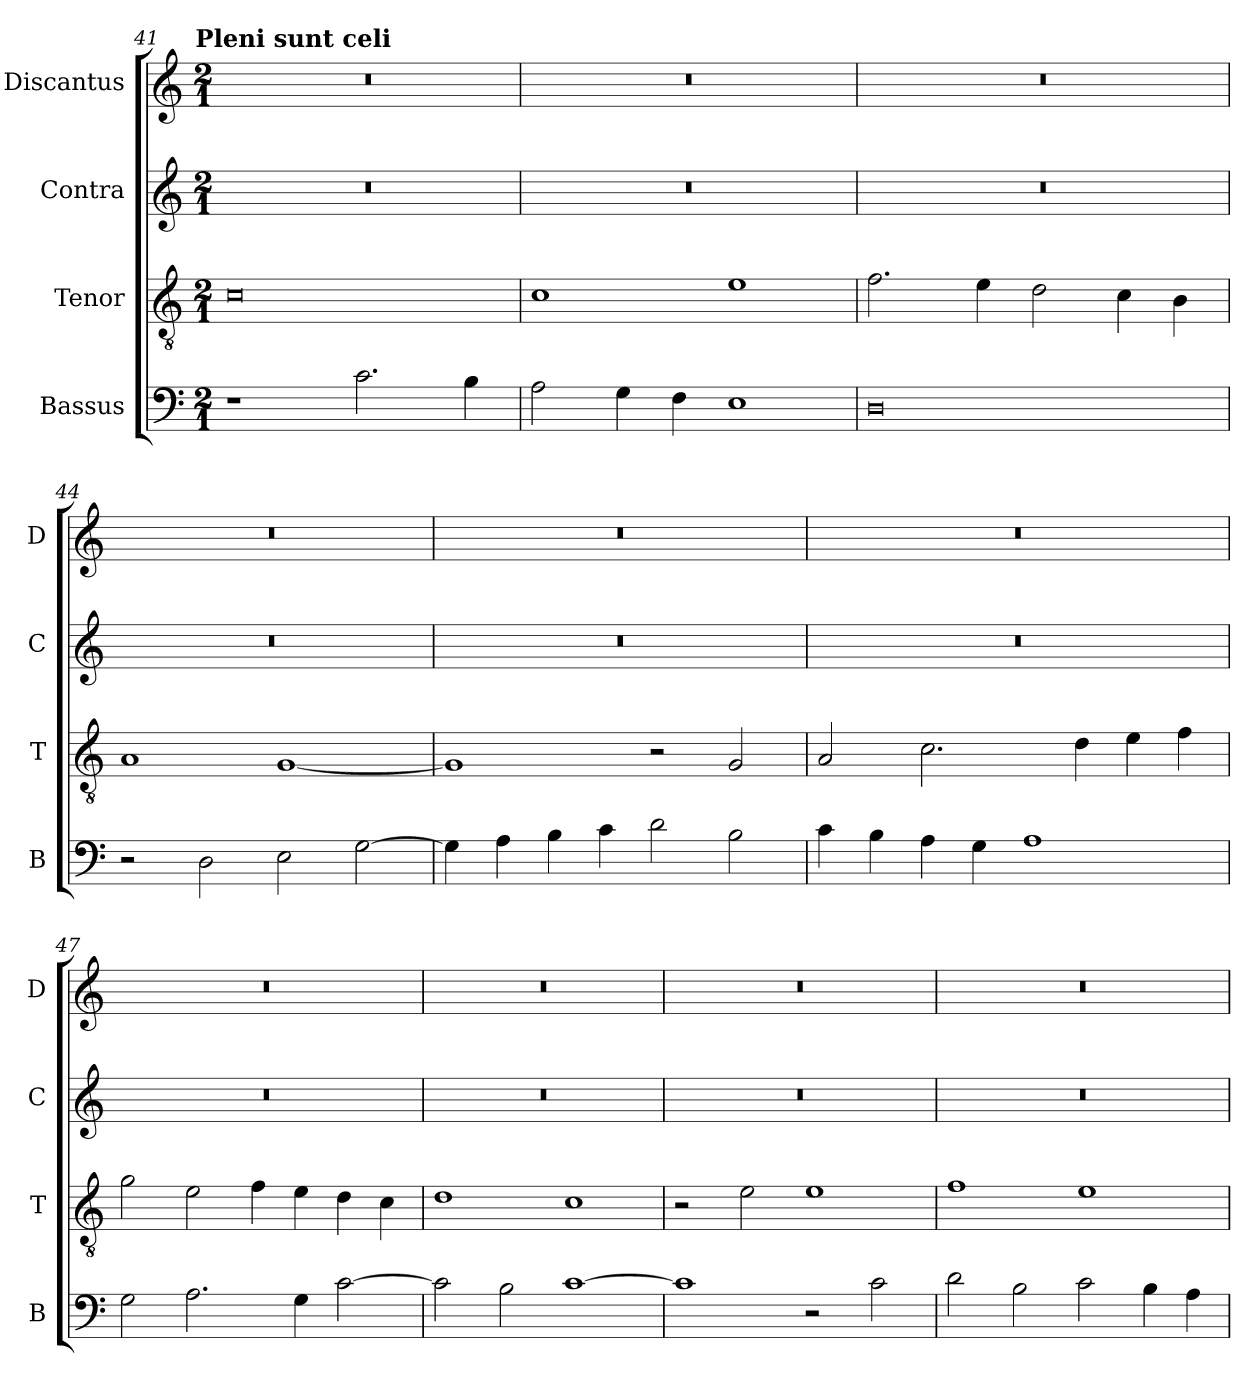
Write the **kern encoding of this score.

**kern	**kern	**kern	**kern
*part4	*part3	*part2	*part1
*staff4	*staff3	*staff2	*staff1
*I"Bassus	*I"Tenor	*I"Contra	*I"Discantus
*I'B	*I'T	*I'C	*I'D
!!LO:LB:g=z
*clefF4	*clefGv2	*clefG2	*clefG2
*k[]	*k[]	*k[]	*k[]
!!LO:TX:omd:t=Pleni sunt celi
*M2/1	*M2/1	*M2/1	*M2/1
=41	=41	=41	=41
1r	0c	0r	0r
2.c\	.	.	.
4B\	.	.	.
=42	=42	=42	=42
2A\	1c	0r	0r
4G\	.	.	.
4F\	.	.	.
1E	1e	.	.
=43	=43	=43	=43
0D	2.f\	0r	0r
.	4e\	.	.
.	2d\	.	.
.	4c\	.	.
.	4B\	.	.
=44	=44	=44	=44
2r	1A	0r	0r
2D\	.	.	.
2E\	[1G	.	.
[2G\	.	.	.
=45	=45	=45	=45
4G\]	1G]	0r	0r
4A\	.	.	.
4B\	.	.	.
4c\	.	.	.
2d\	2r	.	.
2B\	2G/	.	.
=46	=46	=46	=46
4c\	2A/	0r	0r
4B\	.	.	.
4A\	2.c\	.	.
4G\	.	.	.
1A	.	.	.
.	4d\	.	.
.	4e\	.	.
.	4f\	.	.
=47	=47	=47	=47
2G\	2g\	0r	0r
2.A\	2e\	.	.
.	4f\	.	.
4G\	4e\	.	.
[2c\	4d\	.	.
.	4c\	.	.
=48	=48	=48	=48
2c\]	1d	0r	0r
2B\	.	.	.
[1c	1c	.	.
=49	=49	=49	=49
1c]	2r	0r	0r
.	2e\	.	.
2r	1e	.	.
2c\	.	.	.
=50	=50	=50	=50
2d\	1f	0r	0r
2B\	.	.	.
2c\	1e	.	.
4B\	.	.	.
4A\	.	.	.
=	=	=	=
*-	*-	*-	*-
